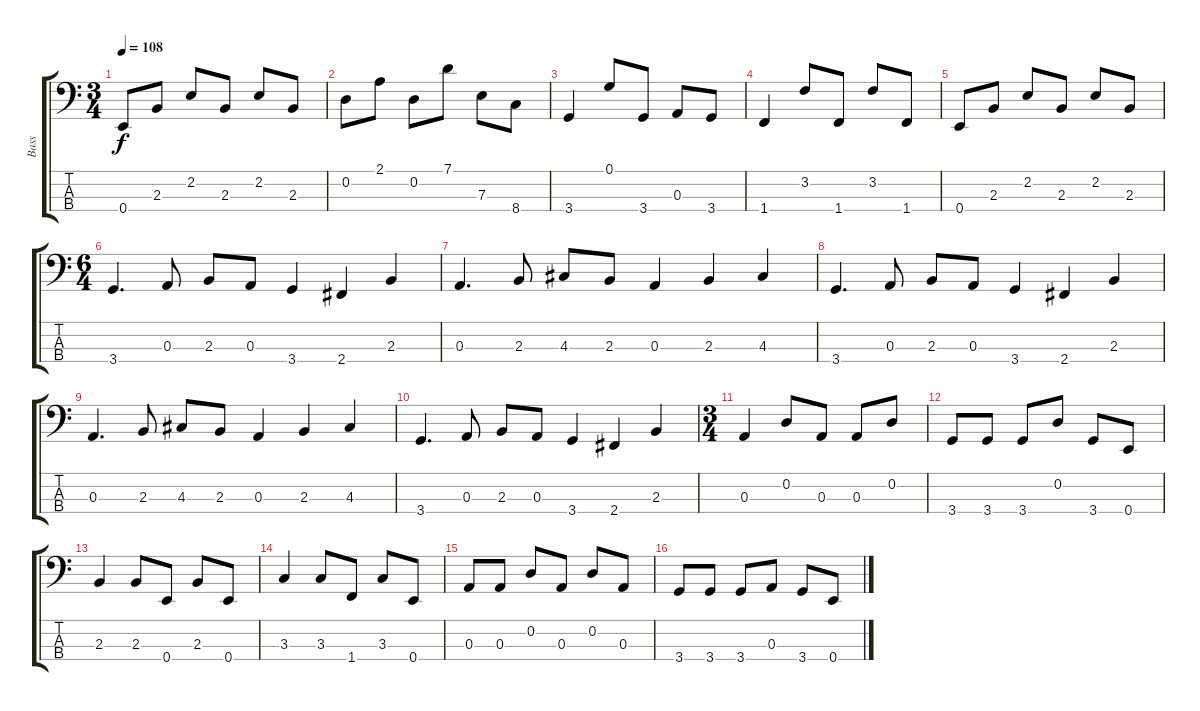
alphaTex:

\track ("Bass" "Bass") {instrument electricbasspick}
\staff {score tabs}
\tuning (G2 D2 A1 E1) {hide}
\ts (3 4)
\tempo 108
\clef f4
\ks c
0.4.8{dy f} 2.3.8 2.2.8 2.3.8 2.2.8 2.3.8 |
0.2.8 2.1.8 0.2.8 7.1.8 7.3.8 8.4.8 |
3.4.4 0.1.8 3.4.8 0.3.8 3.4.8 |
1.4.4 3.2.8 1.4.8 3.2.8 1.4.8 |
0.4.8 2.3.8 2.2.8 2.3.8 2.2.8 2.3.8 |
\ts (6 4)
3.4.4{d} 0.3.8 2.3.8 0.3.8 3.4.4 2.4.4 2.3.4 |
0.3.4{d} 2.3.8 4.3.8 2.3.8 0.3.4 2.3.4 4.3.4 |
3.4.4{d} 0.3.8 2.3.8 0.3.8 3.4.4 2.4.4 2.3.4 |
0.3.4{d} 2.3.8 4.3.8 2.3.8 0.3.4 2.3.4 4.3.4 |
3.4.4{d} 0.3.8 2.3.8 0.3.8 3.4.4 2.4.4 2.3.4 |
\ts (3 4)
0.3.4 0.2.8 0.3.8 0.3.8 0.2.8 |
3.4.8 3.4.8 3.4.8 0.2.8 3.4.8 0.4.8 |
2.3.4 2.3.8 0.4.8 2.3.8 0.4.8 |
3.3.4 3.3.8 1.4.8 3.3.8 0.4.8 |
0.3.8 0.3.8 0.2.8 0.3.8 0.2.8 0.3.8 |
3.4.8 3.4.8 3.4.8 0.3.8 3.4.8 0.4.8
